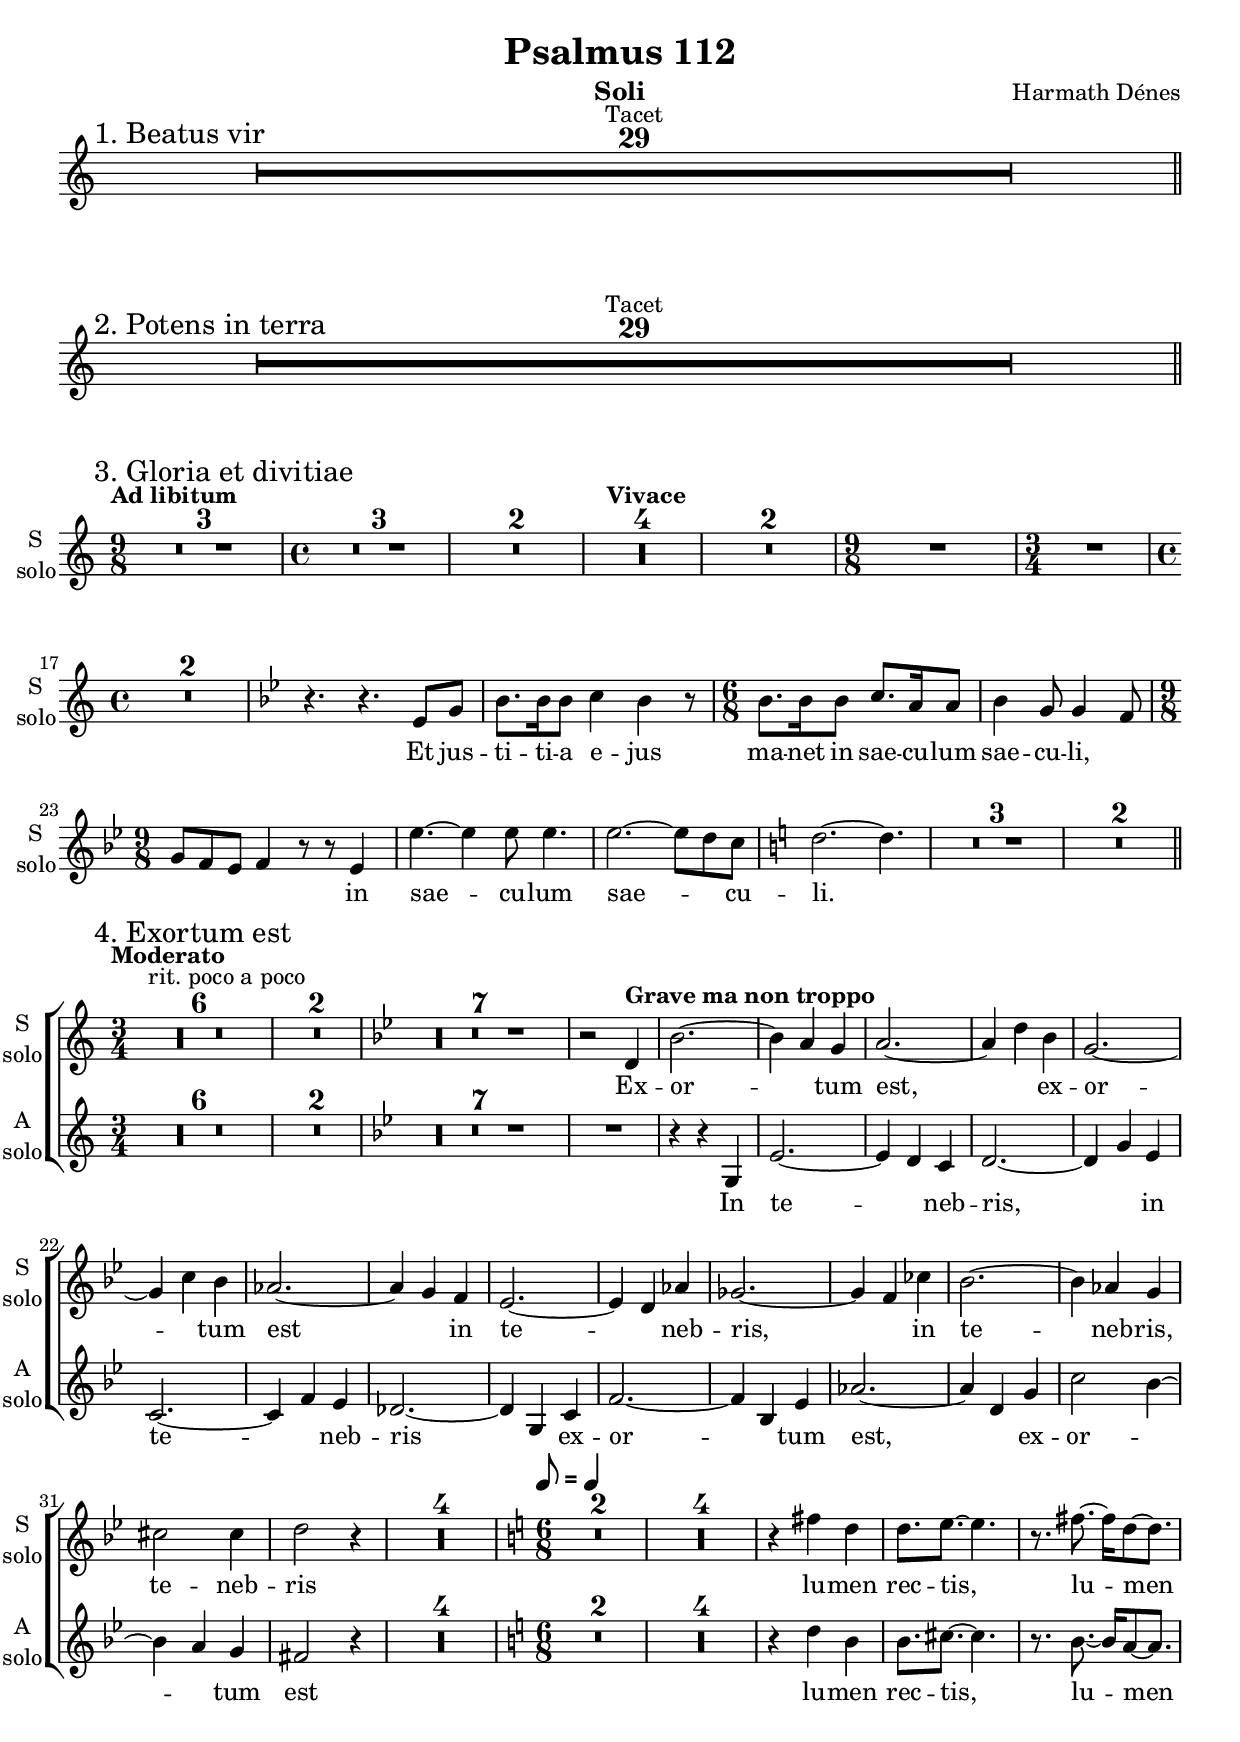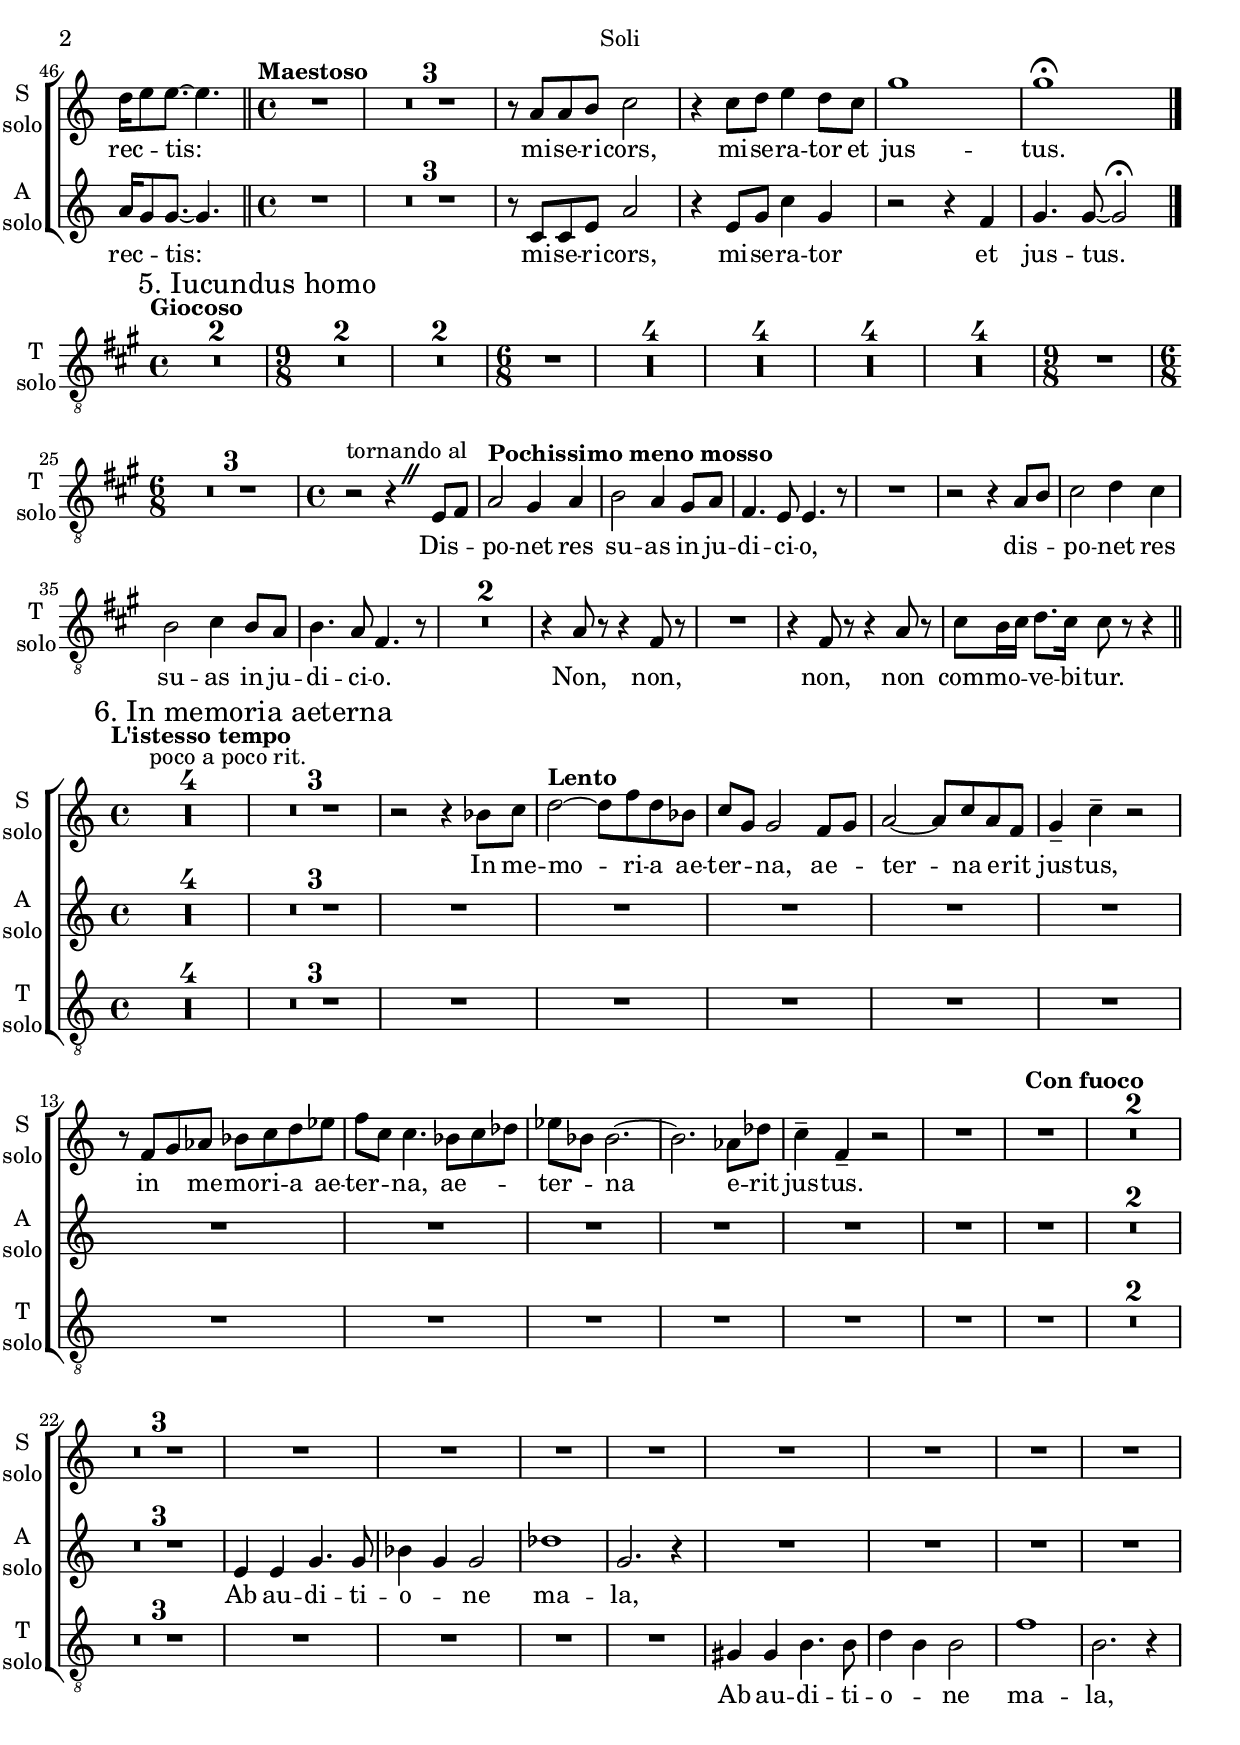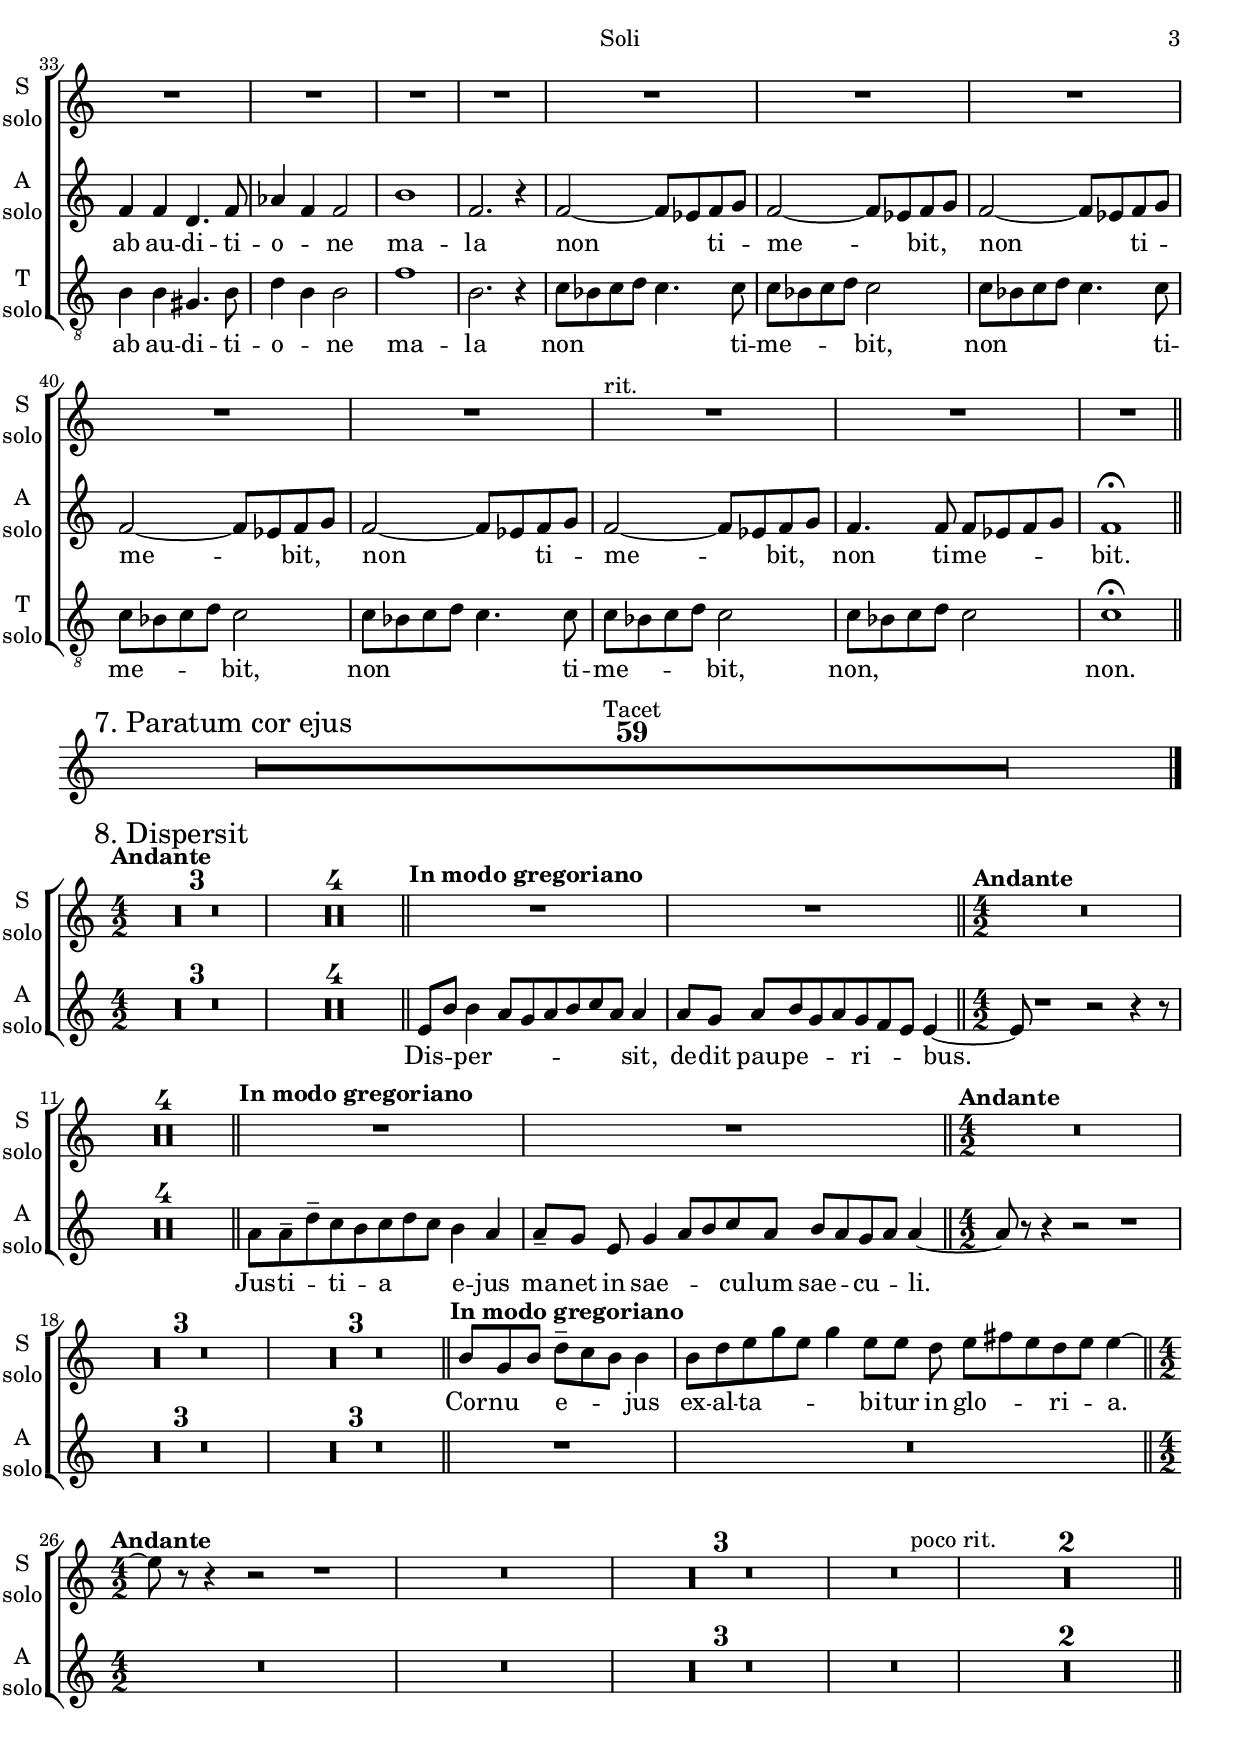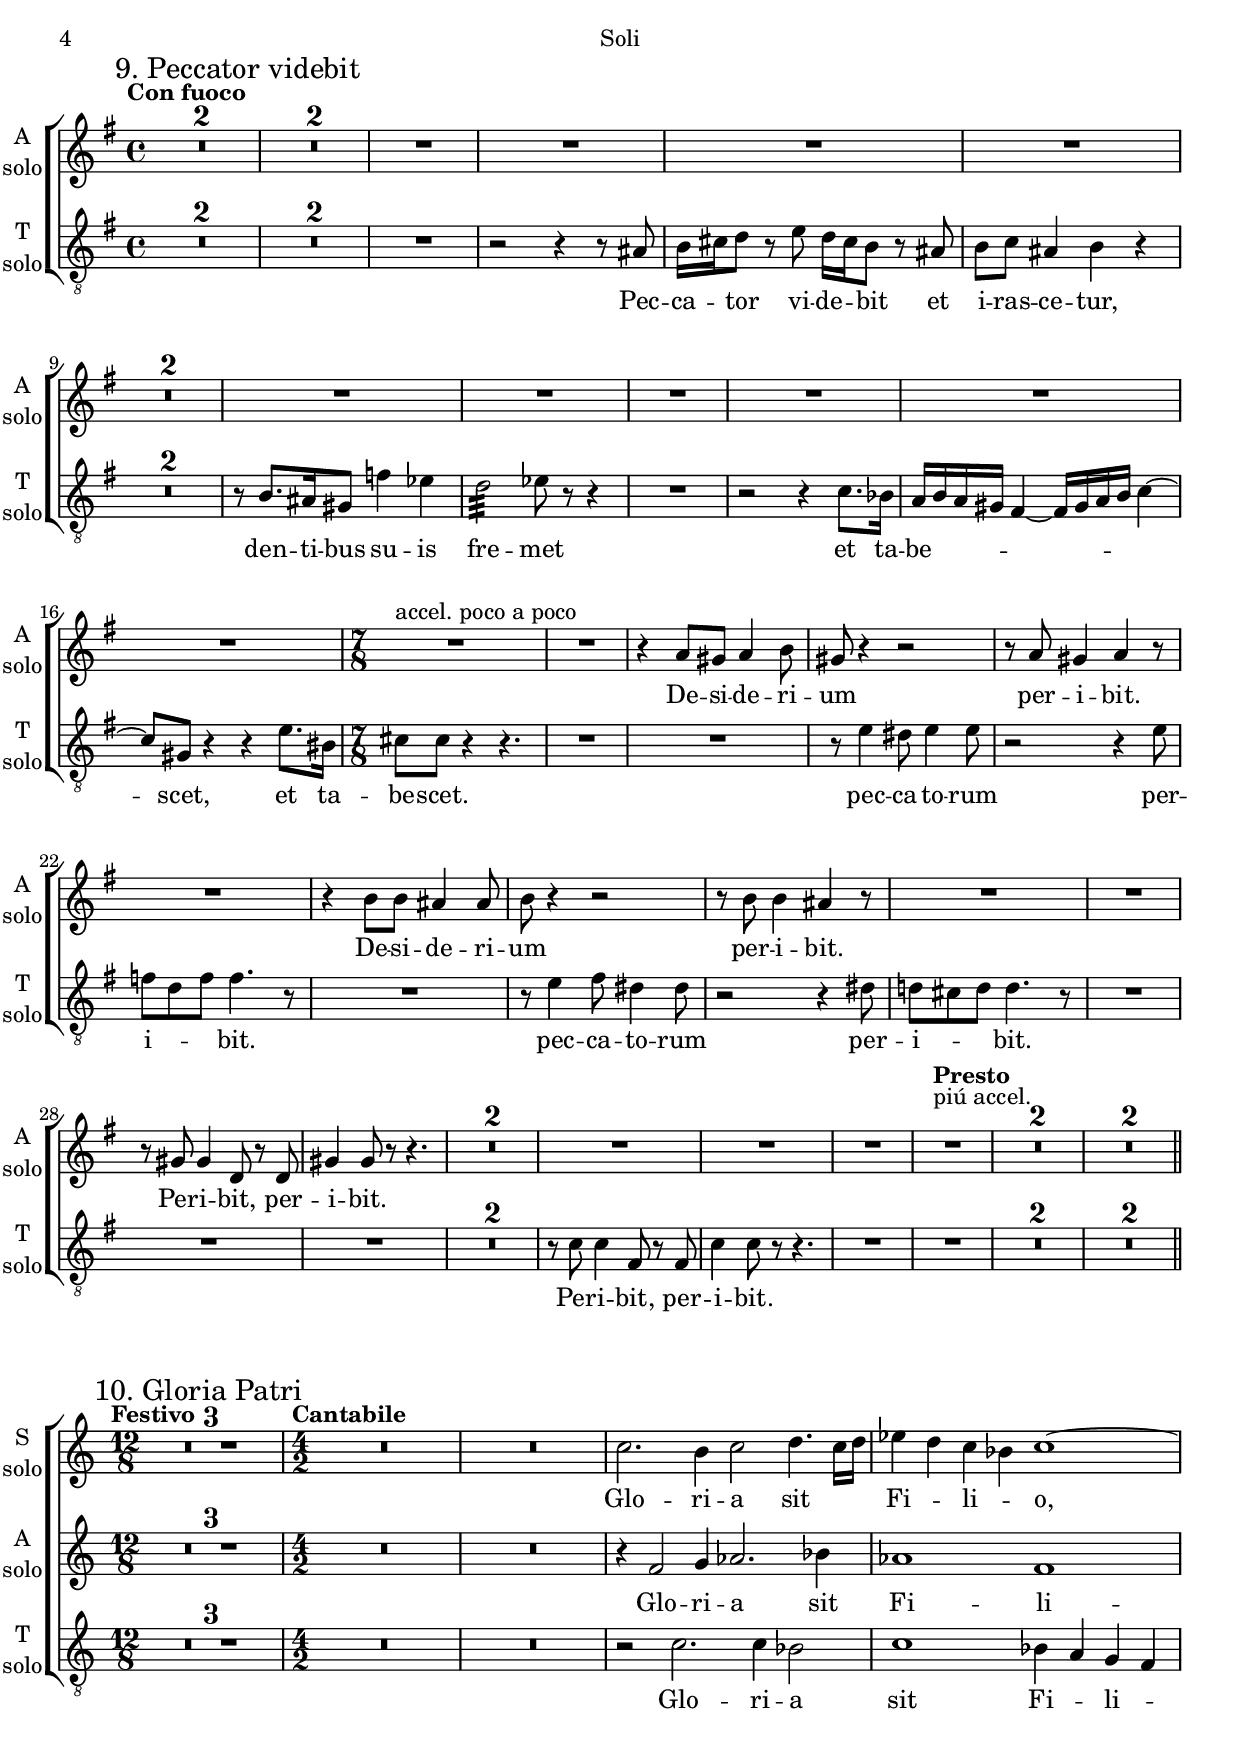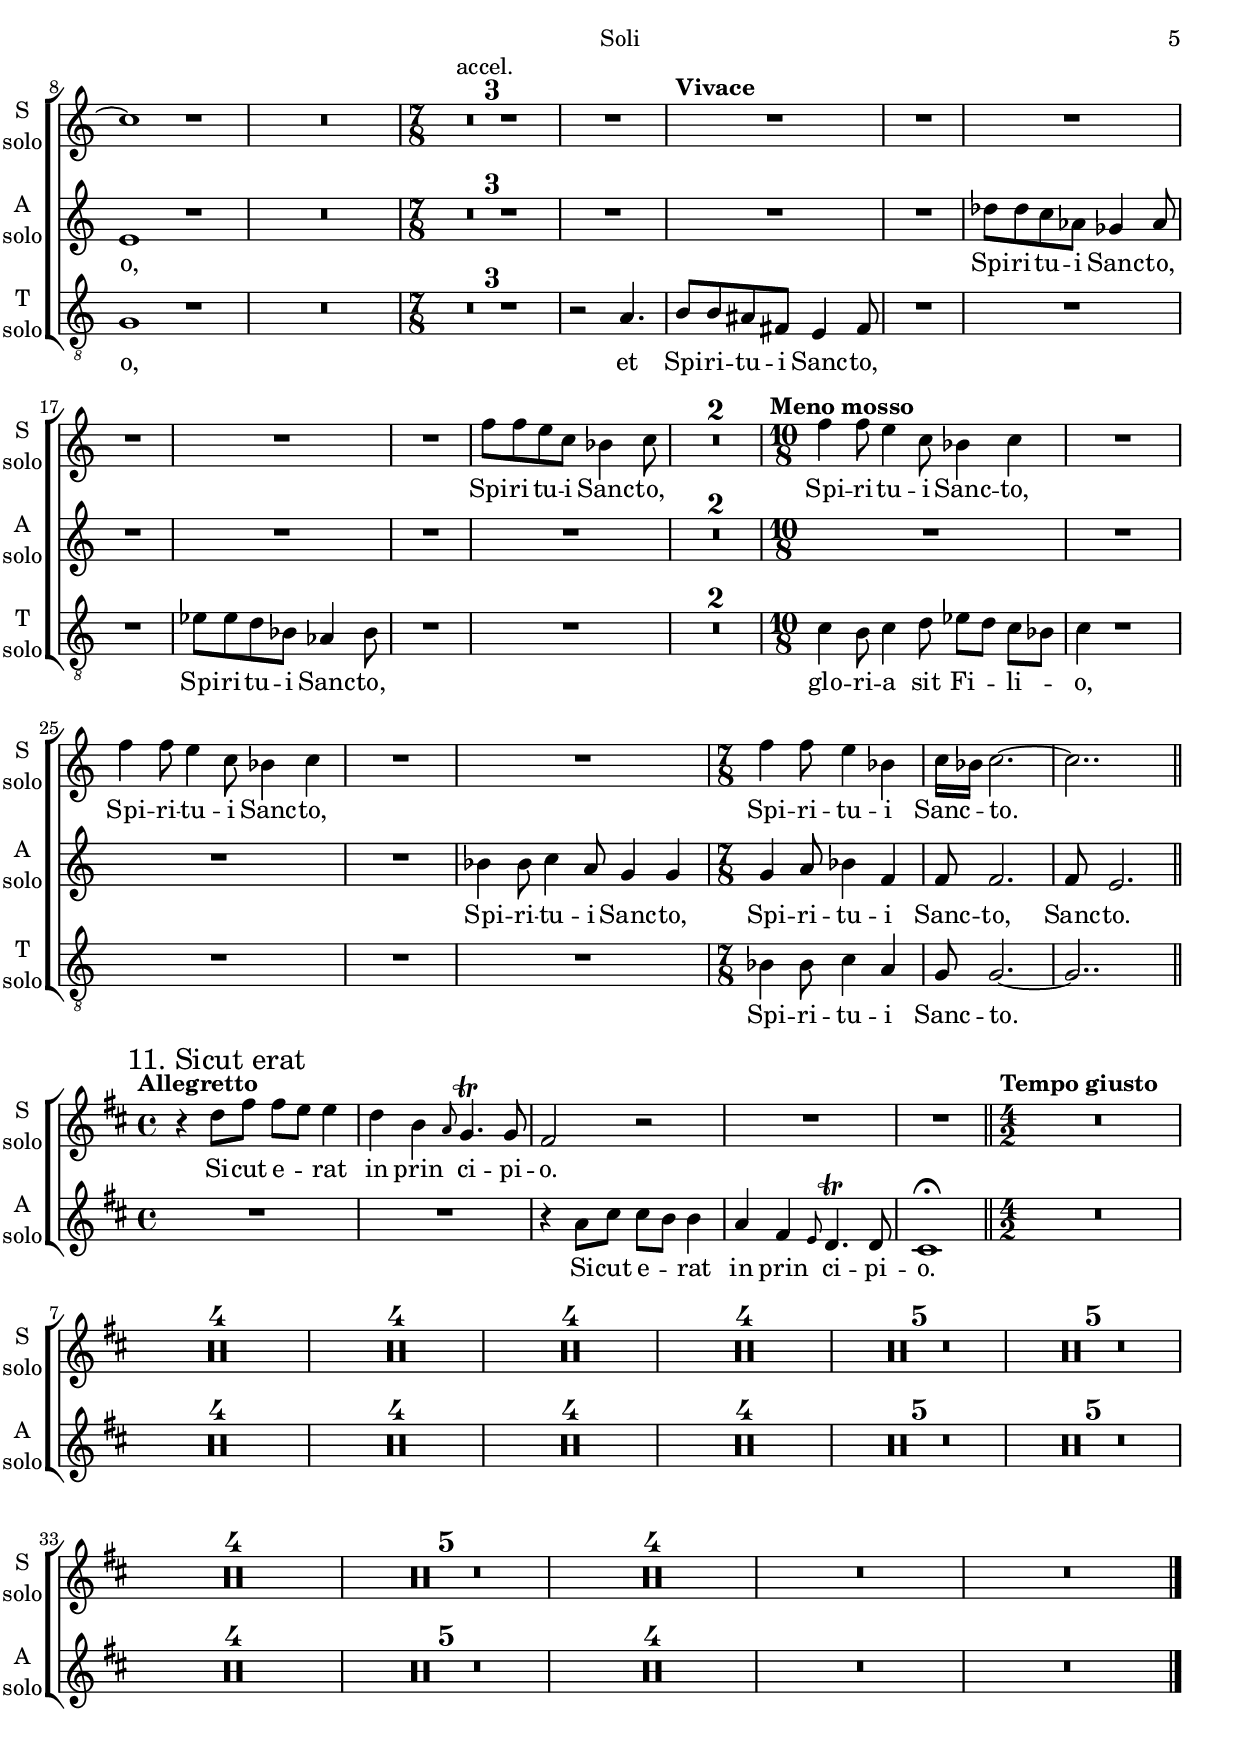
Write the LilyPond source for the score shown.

\include "Common.ily"

\header {
	instrument = "Soli"
}

\score {
	\new Staff <<
		\AHeader
		\ATacet
	>>
}
\score {
	\new Staff <<
		\BHeader
		\BTacet
	>>
}
\score {
	\new Staff <<
            \set Staff.instrumentName = \markup { \center-column { \line {"S"} \line {"solo"} } }
            \set Staff.shortInstrumentName = \markup { \center-column { \line {"S"} \line {"solo"} } }
            \context Staff << 
            	\CGlobal
                \context Voice = "CSopranoSolo" { \CSopranoSolo }
                \new Lyrics \lyricsto "CSopranoSolo" \CSopranoSoloLyricsOne
                >>
            >>
}
\score {
	\new ChoirStaff <<
            \new Staff <<
                \set Staff.instrumentName = \markup { \center-column { \line {"S"} \line {"solo"} } }
                \set Staff.shortInstrumentName = \markup { \center-column { \line {"S"} \line {"solo"} } }
                \context Staff << 
                	\DGlobal
                    \context Voice = "DSopranoSolo" { \DSopranoSolo }
                    \new Lyrics \lyricsto "DSopranoSolo" \DSopranoSoloLyricsOne
                    >>
                >>
            \new Staff <<
                \set Staff.instrumentName = \markup { \center-column { \line {"A"} \line {"solo"} } }
                \set Staff.shortInstrumentName = \markup { \center-column { \line {"A"} \line {"solo"} } }
                \context Staff << 
                    \context Voice = "DAltoSolo" { \DAltoSolo }
                    \new Lyrics \lyricsto "DAltoSolo" \DAltoSoloLyricsOne
                    >>
                >>
            
            >>
}
\score {
        \new Staff <<
            \set Staff.instrumentName = \markup { \center-column { \line {"T"} \line {"solo"} } }
            \set Staff.shortInstrumentName = \markup { \center-column { \line {"T"} \line {"solo"} } }
            \context Staff << 
            	\EGlobal
                \context Voice = "ETenoreSolo" { \EETenoreSolo }
                \new Lyrics \lyricsto "ETenoreSolo" \EETenoreSoloLyricsOne
                >>
            >>
}
\score {
	\new ChoirStaff <<
            \new Staff <<
                \set Staff.instrumentName = \markup { \center-column { \line {"S"} \line {"solo"} } }
                \set Staff.shortInstrumentName = \markup { \center-column { \line {"S"} \line {"solo"} } }
                \context Staff <<
                	\FGlobal 
                    \context Voice = "FSopranoSolo" { \FSopranoSolo }
                    \new Lyrics \lyricsto "FSopranoSolo" \FSopranoSoloLyricsOne
                    >>
                >>
            \new Staff <<
                \set Staff.instrumentName = \markup { \center-column { \line {"A"} \line {"solo"} } }
                \set Staff.shortInstrumentName = \markup { \center-column { \line {"A"} \line {"solo"} } }
                \context Staff << 
                    \context Voice = "FAltoSolo" { \FAltoSolo }
                    \new Lyrics \lyricsto "FAltoSolo" \FAltoSoloLyricsOne
                    >>
                >>
            \new Staff <<
                \set Staff.instrumentName = \markup { \center-column { \line {"T"} \line {"solo"} } }
                \set Staff.shortInstrumentName = \markup { \center-column { \line {"T"} \line {"solo"} } }
                \context Staff << 
                    \context Voice = "FTenoreSolo" { \FTenoreSolo }
                    \new Lyrics \lyricsto "FTenoreSolo" \FTenoreSoloLyricsOne
                    >>
                >>
            
            >>
}
\score {
	\new Staff <<
		\GHeader
		\GTacet
	>>
}
\score {
	\new ChoirStaff <<
	            \new Staff <<
	                \set Staff.instrumentName = \markup { \center-column { \line {"S"} \line {"solo"} } }
	                \set Staff.shortInstrumentName = \markup { \center-column { \line {"S"} \line {"solo"} } }
	                \context Staff << 
	                	\HGlobal
	                    \context Voice = "HSopranoSolo" { \HSopranoSolo }
	                    \new Lyrics \lyricsto "HSopranoSolo" \HSopranoSoloLyricsOne
	                    >>
	                >>
	            \new Staff <<
	                \set Staff.instrumentName = \markup { \center-column { \line {"A"} \line {"solo"} } }
	                \set Staff.shortInstrumentName = \markup { \center-column { \line {"A"} \line {"solo"} } }
	                \context Staff << 
	                    \context Voice = "HAltoSolo" { \HAltoSolo }
	                    \new Lyrics \lyricsto "HAltoSolo" \HAltoSoloLyricsOne
	                    >>
	                >>
	            
	            >>
}
\score {
	\new ChoirStaff <<
            \new Staff <<
                \set Staff.instrumentName = \markup { \center-column { \line {"A"} \line {"solo"} } }
                \set Staff.shortInstrumentName = \markup { \center-column { \line {"A"} \line {"solo"} } }
                \context Staff << 
                	\IGlobal
                    \context Voice = "IAltoSolo" { \IAltoSolo }
                    \new Lyrics \lyricsto "IAltoSolo" \IAltoSoloLyricsOne
                    >>
                >>
            \new Staff <<
                \set Staff.instrumentName = \markup { \center-column { \line {"T"} \line {"solo"} } }
                \set Staff.shortInstrumentName = \markup { \center-column { \line {"T"} \line {"solo"} } }
                \context Staff << 
                    \context Voice = "ITenoreSolo" { \ITenoreSolo }
                    \new Lyrics \lyricsto "ITenoreSolo" \ITenoreSoloLyricsOne
                    >>
                >>
            
            >>
}
\score {
	\new ChoirStaff <<
            \new Staff <<
                \set Staff.instrumentName = \markup { \center-column { \line {"S"} \line {"solo"} } }
                \set Staff.shortInstrumentName = \markup { \center-column { \line {"S"} \line {"solo"} } }
                \context Staff << 
                	\JGlobal
                    \context Voice = "JSopranoSolo" { \JSopranoSolo }
                    \new Lyrics \lyricsto "JSopranoSolo" \JSopranoSoloLyricsOne
                    >>
                >>
            \new Staff <<
                \set Staff.instrumentName = \markup { \center-column { \line {"A"} \line {"solo"} } }
                \set Staff.shortInstrumentName = \markup { \center-column { \line {"A"} \line {"solo"} } }
                \context Staff << 
                    \context Voice = "JAltoSolo" { \JAltoSolo }
                    \new Lyrics \lyricsto "JAltoSolo" \JAltoSoloLyricsOne
                    >>
                >>
            \new Staff <<
                \set Staff.instrumentName = \markup { \center-column { \line {"T"} \line {"solo"} } }
                \set Staff.shortInstrumentName = \markup { \center-column { \line {"T"} \line {"solo"} } }
                \context Staff << 
                    \context Voice = "JTenoreSolo" { \JTenoreSolo }
                    \new Lyrics \lyricsto "JTenoreSolo" \JTenoreSoloLyricsOne
                    >>
                >>
            
            >>
}
\score {
	\new ChoirStaff <<
            \new Staff <<
                \set Staff.instrumentName = \markup { \center-column { \line {"S"} \line {"solo"} } }
                \set Staff.shortInstrumentName = \markup { \center-column { \line {"S"} \line {"solo"} } }
                \context Staff << 
                	\KGlobal
                    \context Voice = "KSopranoSolo" { \KSopranoSolo }
                    \new Lyrics \lyricsto "KSopranoSolo" \KSopranoSoloLyricsOne
                    >>
                >>
            \new Staff <<
                \set Staff.instrumentName = \markup { \center-column { \line {"A"} \line {"solo"} } }
                \set Staff.shortInstrumentName = \markup { \center-column { \line {"A"} \line {"solo"} } }
                \context Staff << 
                    \context Voice = "KAltoSolo" { \KAltoSolo }
                    \new Lyrics \lyricsto "KAltoSolo" \KAltoSoloLyricsOne
                    >>
                >>
            
            >>
}